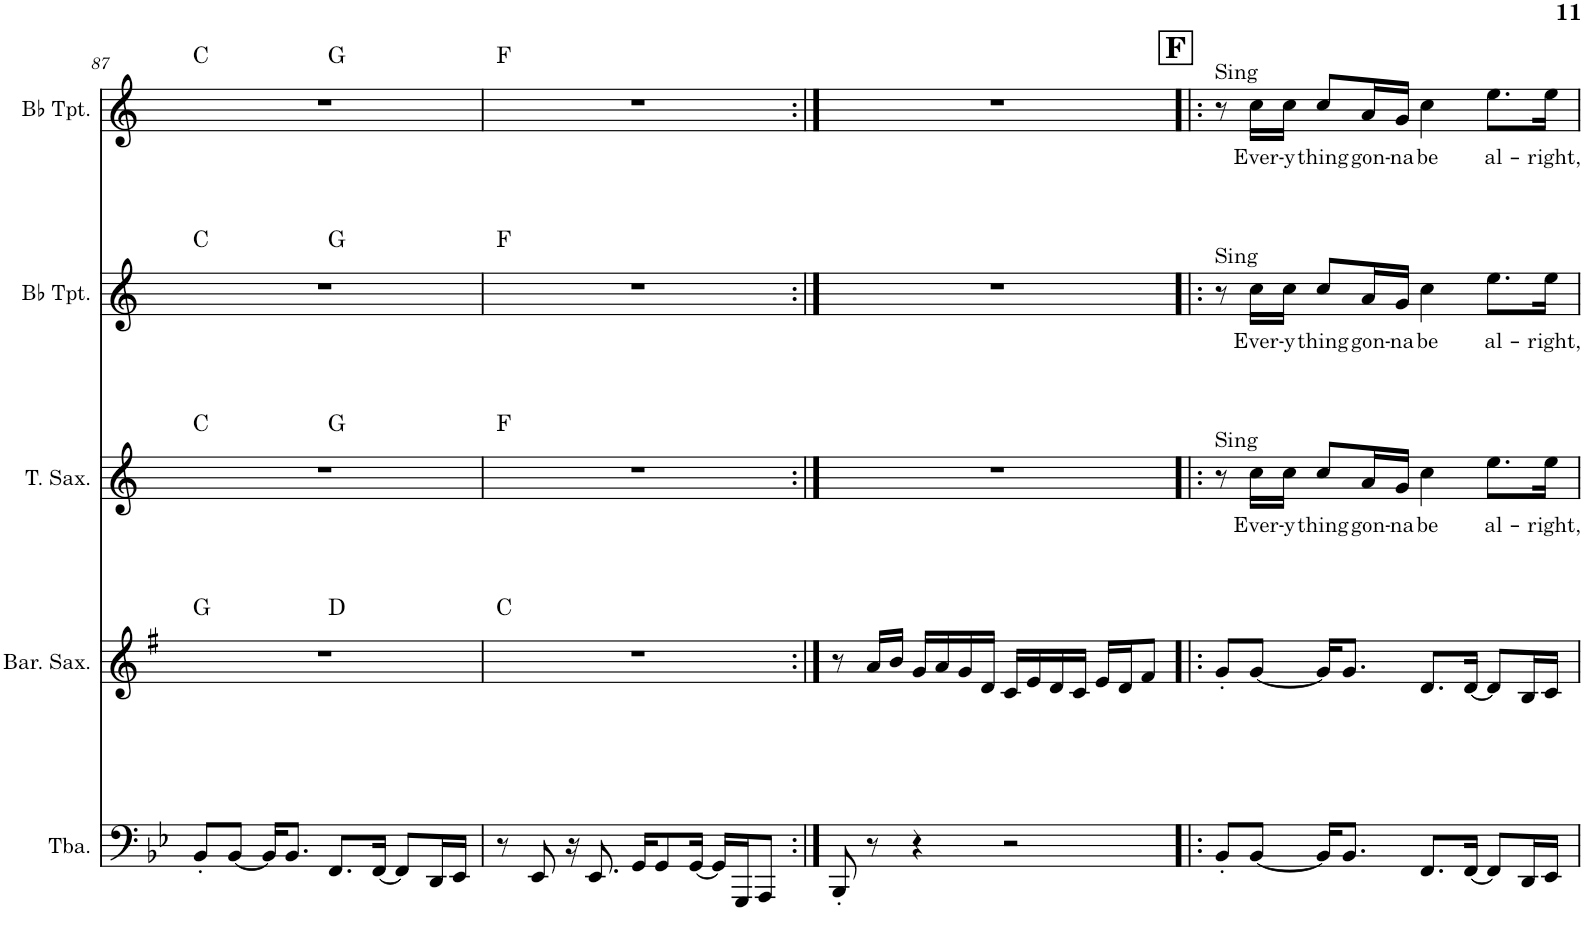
**kern	**kern	**harte	**kern	**text	**harte	**kern	**text	**kern	**text	**harte
*part5	*part4	*part4	*part3	*part3	*part3	*part2	*part2	*part1	*part1	*part1
*staff5	*staff4	*	*staff3	*staff3	*	*staff2	*staff2	*staff1	*staff1	*
*I"Tuba	*I"Baritone Saxophone	*	*I"Tenor Saxophone	*	*	*I"Bb Trumpet	*	*I"Bb Trumpet	*	*
*I'Tba.	*I'Bar. Sax.	*	*I'T. Sax.	*	*	*I'Bb Tpt.	*	*I'Bb Tpt.	*	*
!!LO:PB:g=z
*clefF4	*clefG2	*	*clefG2	*	*	*clefG2	*	*clefG2	*	*
*	*Trd12c21	*	*Trd8c14	*	*	*Trd1c2	*	*Trd1c2	*	*
*k[b-e-]	*k[f#]	*	*k[]	*	*	*k[]	*	*k[]	*	*
*M4/4	*M4/4	*	*M4/4	*	*	*M4/4	*	*M4/4	*	*
=87	=87	=87	=87	=87	=87	=87	=87	=87	=87	=87
*	*^	*	*^	*	*	*	*	*^	*	*
8BB-'/L	1r	2ryy	G:maj	1r	2ryy	.	C:maj	1r	.	1r	2ryy	.	C:maj
[8BB-/J	.	.	.	.	.	.	.	.	.	.	.	.	.
16BB-/KL]	.	.	.	.	.	.	.	.	.	.	.	.	.
8.BB-/J	.	.	.	.	.	.	.	.	.	.	.	.	.
8.FF/L	.	2ryy	D:maj	.	2ryy	.	G:maj	.	.	.	2ryy	.	G:maj
[16FF/Jk	.	.	.	.	.	.	.	.	.	.	.	.	.
8FF/L]	.	.	.	.	.	.	.	.	.	.	.	.	.
16DD/L	.	.	.	.	.	.	.	.	.	.	.	.	.
16EE-/JJ	.	.	.	.	.	.	.	.	.	.	.	.	.
*	*v	*v	*	*	*	*	*	*	*	*v	*v	*	*
*	*	*	*v	*v	*	*	*	*	*	*	*
=88	=88	=88	=88	=88	=88	=88	=88	=88	=88	=88
8r	1r	C:maj	1r	.	F:maj	1r	.	1r	.	F:maj
8EE-/	.	.	.	.	.	.	.	.	.	.
16r	.	.	.	.	.	.	.	.	.	.
8.EE-/	.	.	.	.	.	.	.	.	.	.
16GG/KL	.	.	.	.	.	.	.	.	.	.
8GG/	.	.	.	.	.	.	.	.	.	.
[16GG/Jk	.	.	.	.	.	.	.	.	.	.
16GG/LL]	.	.	.	.	.	.	.	.	.	.
16GGG/J	.	.	.	.	.	.	.	.	.	.
8AAA/J	.	.	.	.	.	.	.	.	.	.
=89:|!	=89:|!	=89:|!	=89:|!	=89:|!	=89:|!	=89:|!	=89:|!	=89:|!	=89:|!	=89:|!
8BBB-'/	8r	.	1r	.	.	1r	.	1r	.	.
8r	16a/LL	.	.	.	.	.	.	.	.	.
.	16b/JJ	.	.	.	.	.	.	.	.	.
4r	16g/LL	.	.	.	.	.	.	.	.	.
.	16a/	.	.	.	.	.	.	.	.	.
.	16g/	.	.	.	.	.	.	.	.	.
.	16d/JJ	.	.	.	.	.	.	.	.	.
2r	16c/LL	.	.	.	.	.	.	.	.	.
.	16e/	.	.	.	.	.	.	.	.	.
.	16d/	.	.	.	.	.	.	.	.	.
.	16c/JJ	.	.	.	.	.	.	.	.	.
.	16e/LL	.	.	.	.	.	.	.	.	.
.	16d/J	.	.	.	.	.	.	.	.	.
.	8f#/J	.	.	.	.	.	.	.	.	.
!!LO:REH:place=s1:a:B:cj:fs=14:t=F
=90!|:	=90!|:	=90!|:	=90!|:	=90!|:	=90!|:	=90!|:	=90!|:	=90!|:	=90!|:	=90!|:
!	!	!	!	!	!	!	!	!LO:TX:a:t=Sing	!	!
!	!	!	!	!	!	!LO:TX:a:t=Sing	!	!	!	!
!	!	!	!LO:TX:a:t=Sing	!	!	!	!	!	!	!
8BB-'/L	8g'/L	.	8r	.	.	8r	.	8r	.	.
!	!	!	!	!LO:LY:b	!	!	!LO:LY:b	!	!LO:LY:b	!
[8BB-/J	[8g/J	.	16cc\LL	Ever-	.	16cc\LL	Ever-	16cc\LL	Ever-	.
!	!	!	!	!LO:LY:b	!	!	!LO:LY:b	!	!LO:LY:b	!
.	.	.	16cc\JJ	-y	.	16cc\JJ	-y	16cc\JJ	-y	.
!	!	!	!	!LO:LY:b	!	!	!LO:LY:b	!	!LO:LY:b	!
16BB-/KL]	16g/KL]	.	8cc/L	thing	.	8cc/L	thing	8cc/L	thing	.
8.BB-/J	8.g/J	.	.	.	.	.	.	.	.	.
!	!	!	!	!LO:LY:b	!	!	!LO:LY:b	!	!LO:LY:b	!
.	.	.	16a/L	gon-	.	16a/L	gon-	16a/L	gon-	.
!	!	!	!	!LO:LY:b	!	!	!LO:LY:b	!	!LO:LY:b	!
.	.	.	16g/JJ	-na	.	16g/JJ	-na	16g/JJ	-na	.
!	!	!	!	!LO:LY:b	!	!	!LO:LY:b	!	!LO:LY:b	!
8.FF/L	8.d/L	.	4cc\	be	.	4cc\	be	4cc\	be	.
[16FF/Jk	[16d/Jk	.	.	.	.	.	.	.	.	.
!	!	!	!	!LO:LY:b	!	!	!LO:LY:b	!	!LO:LY:b	!
8FF/L]	8d/L]	.	8.ee\L	al-	.	8.ee\L	al-	8.ee\L	al-	.
16DD/L	16B/L	.	.	.	.	.	.	.	.	.
!	!	!	!	!LO:LY:b	!	!	!LO:LY:b	!	!LO:LY:b	!
16EE-/JJ	16c/JJ	.	16ee\Jk	-right,	.	16ee\Jk	-right,	16ee\Jk	-right,	.
=	=	=	=	=	=	=	=	=	=	=
*-	*-	*-	*-	*-	*-	*-	*-	*-	*-	*-
